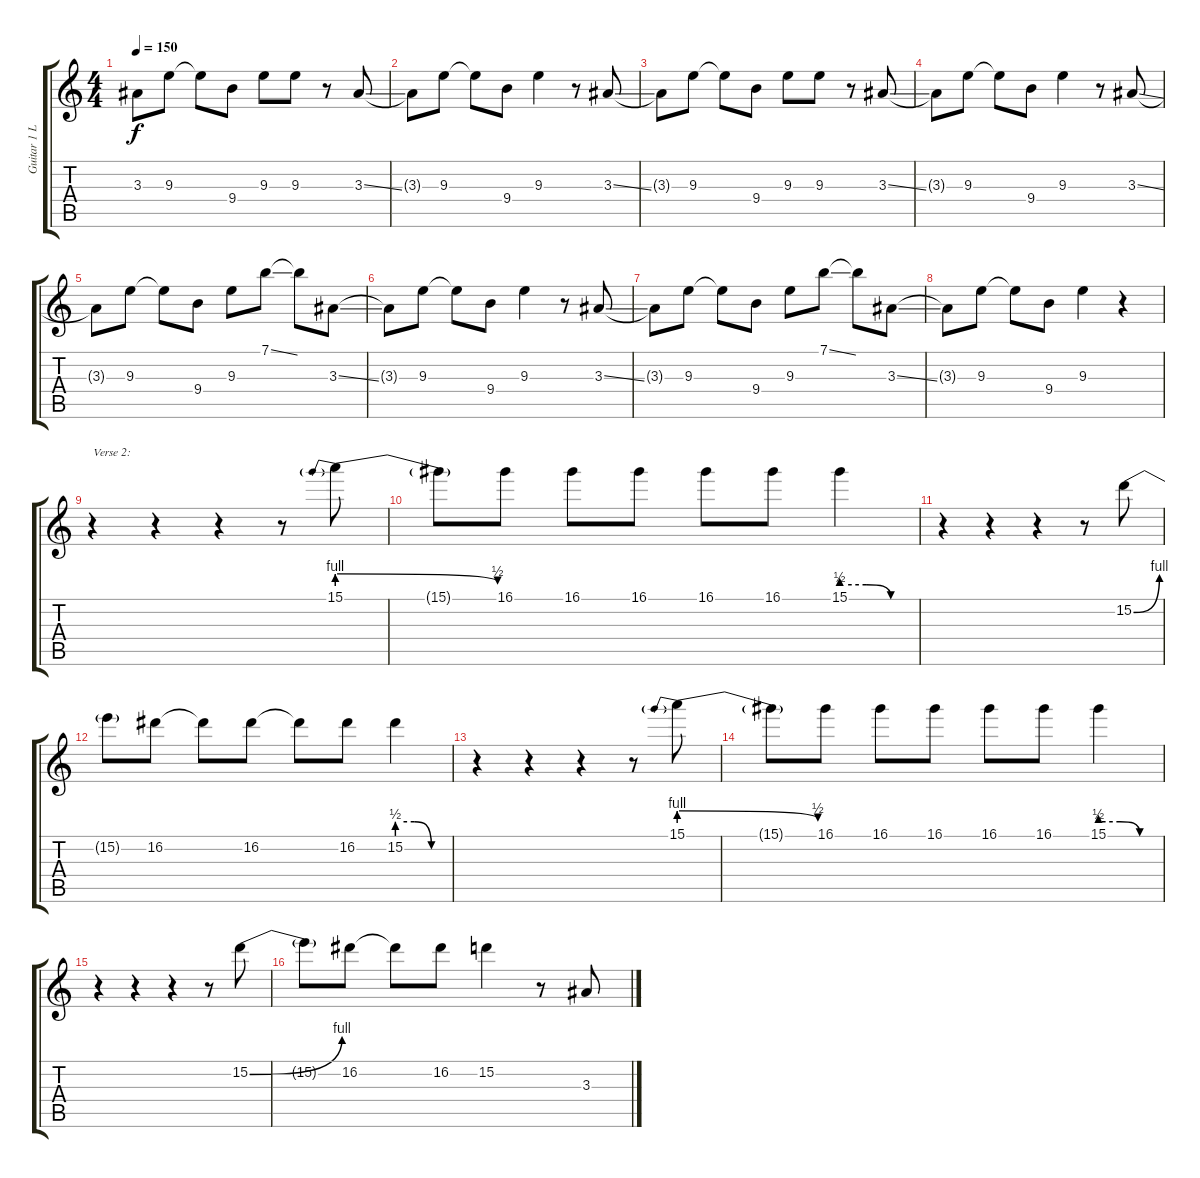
\track ("Guitar 1 Lead" "Guitar 1 L") {instrument acousticguitarsteel}
\staff {score tabs}
\tuning (E4 B3 G3 D3 A2 E2) {hide}
\ts (4 4)
\tempo 150
\clef g2
\ks c
3.3{t}.8{dy f} 9.3.8 9.3{t}.8 9.4.8 9.3.8 9.3.8 r.8 3.3{ss}.8 |
3.3{t}.8 9.3.8 9.3{t}.8 9.4.8 9.3.4 r.8 3.3{ss}.8 |
3.3{t}.8 9.3.8 9.3{t}.8 9.4.8 9.3.8 9.3.8 r.8 3.3{ss}.8 |
3.3{t}.8 9.3.8 9.3{t}.8 9.4.8 9.3.4 r.8 3.3{ss}.8 |
3.3{t}.8 9.3.8 9.3{t}.8 9.4.8 9.3.8 7.1{ss}.8 7.1{t}.8 3.3{ss}.8 |
3.3{t}.8 9.3.8 9.3{t}.8 9.4.8 9.3.4 r.8 3.3{ss}.8 |
3.3{t}.8 9.3.8 9.3{t}.8 9.4.8 9.3.8 7.1{ss}.8 7.1{t}.8 3.3{ss}.8 |
3.3{t}.8 9.3.8 9.3{t}.8 9.4.8 9.3.4 r.4 |
r.4{txt "Verse 2:"} r.4 r.4 r.8 15.1{be (prebendrelease 0 4 60 2)}.8 |
15.1{t}.8 16.1.8 16.1.8 16.1.8 16.1.8 16.1.8 15.1{be (custom 0 2 20 2 40 0 60 0)}.4 |
r.4 r.4 r.4 r.8 15.2{be (bend 0 0 60 4)}.8 |
15.2{t}.8 16.2.8 16.2{t}.8 16.2.8 16.2{t}.8 16.2.8 15.2{be (custom 0 2 20 2 40 0 60 0)}.4 |
r.4 r.4 r.4 r.8 15.1{be (prebendrelease 0 4 60 2)}.8 |
15.1{t}.8 16.1.8 16.1.8 16.1.8 16.1.8 16.1.8 15.1{be (custom 0 2 20 2 40 0 60 0)}.4 |
r.4 r.4 r.4 r.8 15.2{be (bend 0 0 60 4)}.8 |
15.2{t}.8 16.2.8 16.2{t}.8 16.2.8 15.2.4 r.8 3.3{ss}.8
